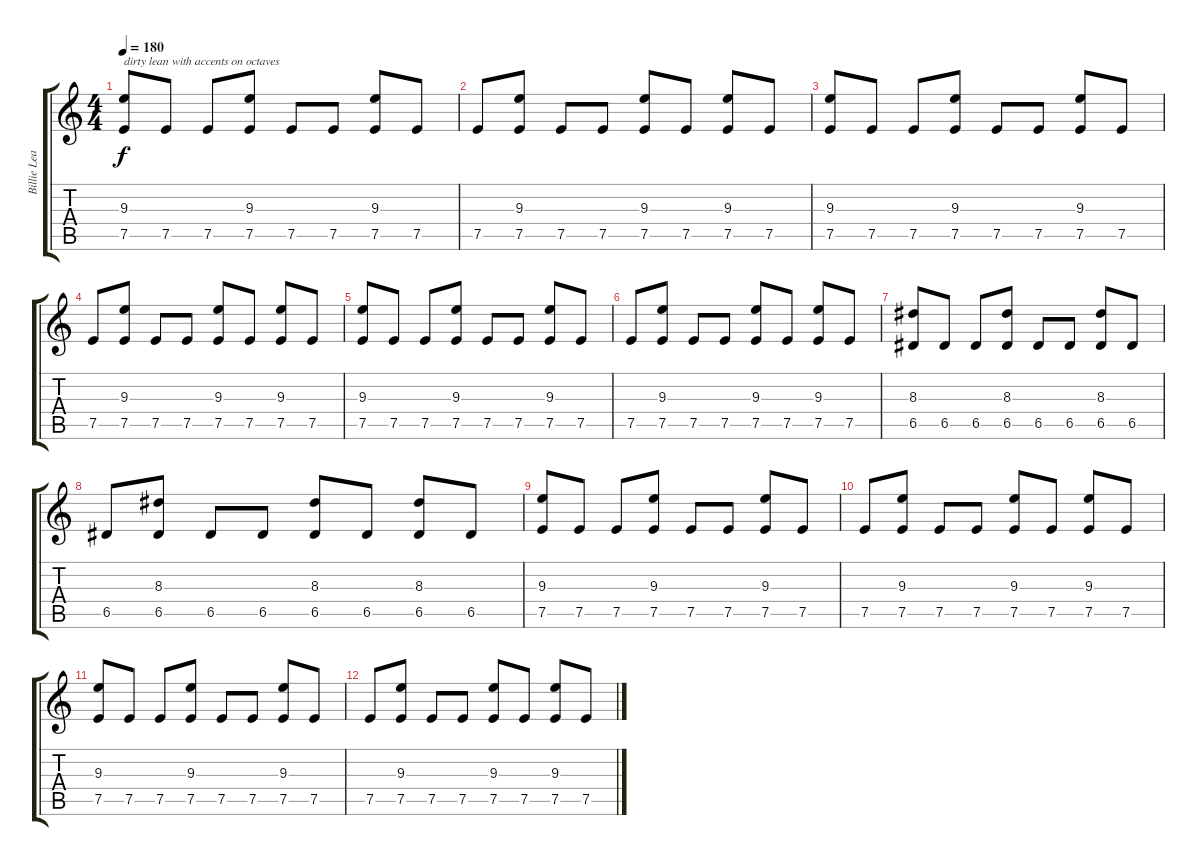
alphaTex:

\track ("Billie Lead" "Billie Lea") {instrument overdrivenguitar}
\staff {score tabs}
\tuning (E4 B3 G3 D3 A2 E2) {hide}
\ts (4 4)
\tempo 180
\clef g2
\ks c
(9.3 7.5).8{txt "dirty lean with accents on octaves" dy f instrument electricguitarclean} 7.5.8 7.5.8 (9.3 7.5).8 7.5.8 7.5.8 (9.3 7.5).8 7.5.8 |
7.5.8 (9.3 7.5).8 7.5.8 7.5.8 (9.3 7.5).8 7.5.8 (9.3 7.5).8 7.5.8 |
(9.3 7.5).8 7.5.8 7.5.8 (9.3 7.5).8 7.5.8 7.5.8 (9.3 7.5).8 7.5.8 |
7.5.8 (9.3 7.5).8 7.5.8 7.5.8 (9.3 7.5).8 7.5.8 (9.3 7.5).8 7.5.8 |
(9.3 7.5).8 7.5.8 7.5.8 (9.3 7.5).8 7.5.8 7.5.8 (9.3 7.5).8 7.5.8 |
7.5.8 (9.3 7.5).8 7.5.8 7.5.8 (9.3 7.5).8 7.5.8 (9.3 7.5).8 7.5.8 |
(8.3 6.5).8{instrument electricguitarclean} 6.5.8 6.5.8 (8.3 6.5).8 6.5.8 6.5.8 (8.3 6.5).8 6.5.8 |
6.5.8 (8.3 6.5).8 6.5.8 6.5.8 (8.3 6.5).8 6.5.8 (8.3 6.5).8 6.5.8 |
(9.3 7.5).8 7.5.8 7.5.8 (9.3 7.5).8 7.5.8 7.5.8 (9.3 7.5).8 7.5.8 |
7.5.8 (9.3 7.5).8 7.5.8 7.5.8 (9.3 7.5).8 7.5.8 (9.3 7.5).8 7.5.8 |
(9.3 7.5).8 7.5.8 7.5.8 (9.3 7.5).8 7.5.8 7.5.8 (9.3 7.5).8 7.5.8 |
7.5.8 (9.3 7.5).8 7.5.8 7.5.8 (9.3 7.5).8 7.5.8 (9.3 7.5).8 7.5.8
